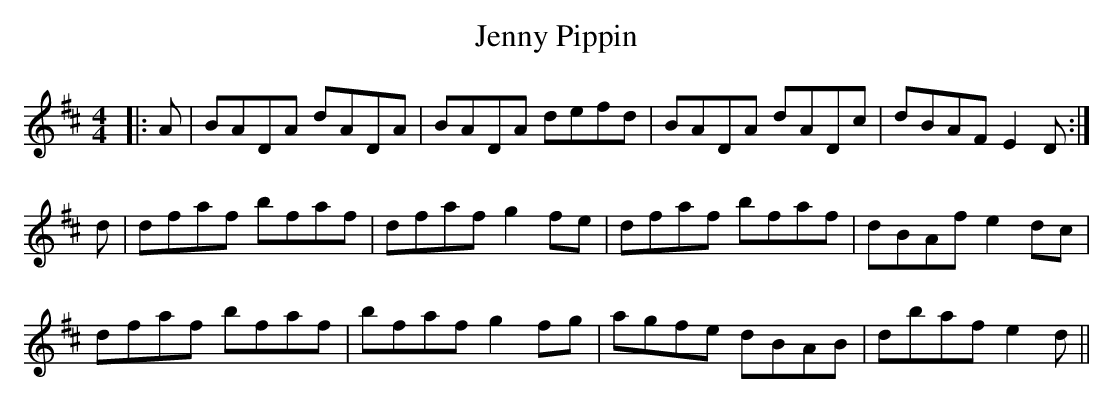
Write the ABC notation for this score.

X:1
T: Jenny Pippin
M: 4/4
L: 1/8
K: Dmaj
|:A|BADA dADA|BADA defd|BADA dADc|dBAF E2D:|
d|dfaf bfaf|dfaf g2fe|dfaf bfaf|dBAf e2dc|
dfaf bfaf|bfaf g2fg|agfe dBAB|dbaf e2d||
